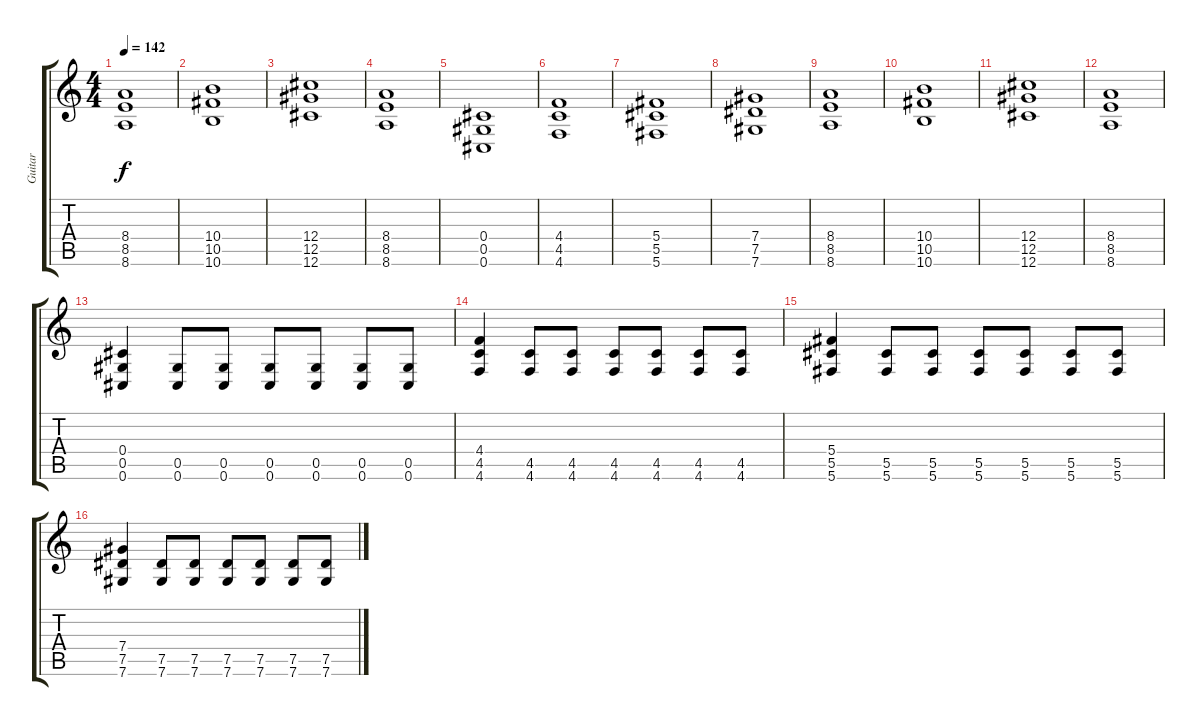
\track ("Guitar" "Guitar") {instrument distortionguitar}
\staff {score tabs}
\tuning (Eb4 Bb3 Gb3 Db3 Ab2 Db2) {hide}
\ts (4 4)
\tempo 142
\clef g2
\ks c
(8.4 8.5 8.6).1{dy f} |
(10.4 10.5 10.6).1 |
(12.4 12.5 12.6).1 |
(8.4 8.5 8.6).1 |
(0.4 0.5 0.6).1 |
(4.4 4.5 4.6).1 |
(5.4 5.5 5.6).1 |
(7.4 7.5 7.6).1 |
(8.4 8.5 8.6).1 |
(10.4 10.5 10.6).1 |
(12.4 12.5 12.6).1 |
(8.4 8.5 8.6).1 |
(0.4 0.5 0.6).4{volume 15 instrument distortionguitar} (0.5 0.6).8 (0.5 0.6).8 (0.5 0.6).8 (0.5 0.6).8 (0.5 0.6).8 (0.5 0.6).8 |
(4.4 4.5 4.6).4 (4.5 4.6).8 (4.5 4.6).8 (4.5 4.6).8 (4.5 4.6).8 (4.5 4.6).8 (4.5 4.6).8 |
(5.4 5.5 5.6).4 (5.5 5.6).8 (5.5 5.6).8 (5.5 5.6).8 (5.5 5.6).8 (5.5 5.6).8 (5.5 5.6).8 |
(7.4 7.5 7.6).4 (7.5 7.6).8 (7.5 7.6).8 (7.5 7.6).8 (7.5 7.6).8 (7.5 7.6).8 (7.5 7.6).8
